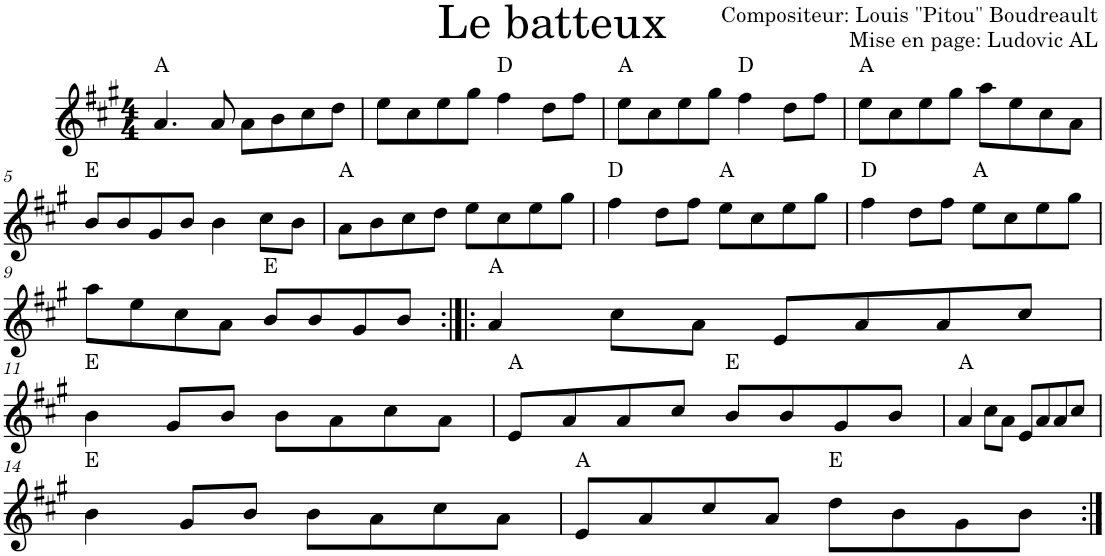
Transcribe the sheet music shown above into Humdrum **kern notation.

**kern	**harte
*part1	*part1
*staff1	*
*I"Violon	*
*I'Vln.	*
*clefG2	*
*k[f#c#g#]	*
*M4/4	*
=1	=1
4.a/	A:maj
8a/	.
8a\L	.
8b\	.
8cc#\	.
8dd\J	.
=2	=2
8ee\L	.
8cc#\	.
8ee\	.
8gg#\J	.
4ff#\	D:maj
8dd\L	.
8ff#\J	.
=3	=3
8ee\L	A:maj
8cc#\	.
8ee\	.
8gg#\J	.
4ff#\	D:maj
8dd\L	.
8ff#\J	.
=4	=4
8ee\L	A:maj
8cc#\	.
8ee\	.
8gg#\J	.
8aa\L	.
8ee\	.
8cc#\	.
8a\J	.
!!LO:LB:g=z
=5	=5
8b/L	E:maj
8b/	.
8g#/	.
8b/J	.
4b\	.
8cc#\L	.
8b\J	.
=6	=6
8a\L	A:maj
8b\	.
8cc#\	.
8dd\J	.
8ee\L	.
8cc#\	.
8ee\	.
8gg#\J	.
=7	=7
4ff#\	D:maj
8dd\L	.
8ff#\J	.
8ee\L	A:maj
8cc#\	.
8ee\	.
8gg#\J	.
=8	=8
4ff#\	D:maj
8dd\L	.
8ff#\J	.
8ee\L	A:maj
8cc#\	.
8ee\	.
8gg#\J	.
!!LO:LB:g=z
=9	=9
8aa\L	.
8ee\	.
8cc#\	.
8a\J	.
8b/L	E:maj
8b/	.
8g#/	.
8b/J	.
=10:|!|:	=10:|!|:
4a/	A:maj
8cc#\L	.
8a\J	.
8e/L	.
8a/	.
8a/	.
8cc#/J	.
!!LO:LB:g=z
=11	=11
4b\	E:maj
8g#/L	.
8b/J	.
8b\L	.
8a\	.
8cc#\	.
8a\J	.
=12	=12
8e/L	A:maj
8a/	.
8a/	.
8cc#/J	.
8b/L	E:maj
8b/	.
8g#/	.
8b/J	.
=13	=13
4a/	A:maj
8cc#\L	.
8a\J	.
8e/L	.
8a/	.
8a/	.
8cc#/J	.
!!LO:LB:g=z
=14	=14
4b\	E:maj
8g#/L	.
8b/J	.
8b\L	.
8a\	.
8cc#\	.
8a\J	.
=15	=15
8e/L	A:maj
8a/	.
8cc#/	.
8a/J	.
8dd\L	E:maj
8b\	.
8g#\	.
8b\J	.
=:|!	=:|!
*-	*-
